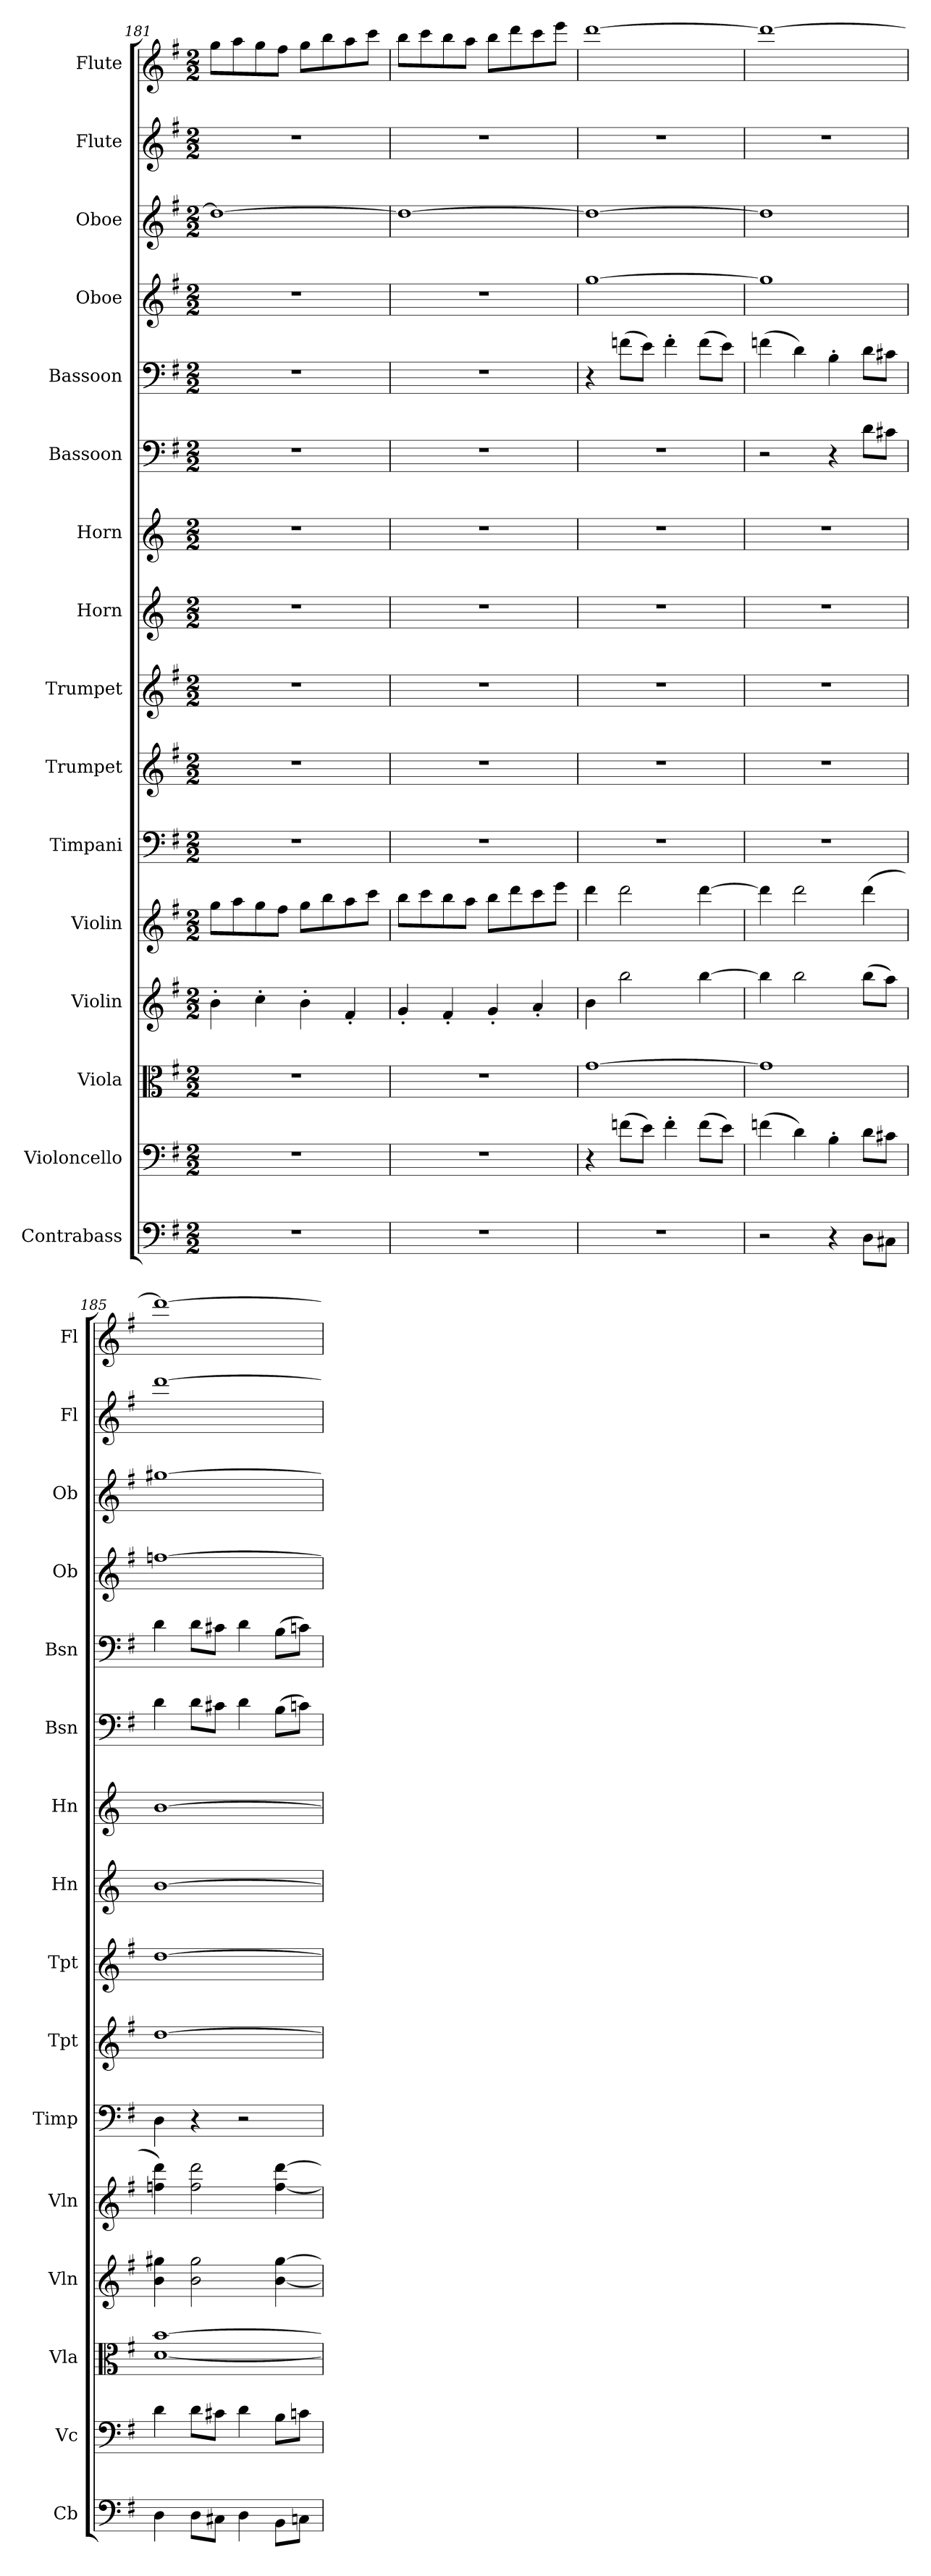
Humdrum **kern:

**kern	**kern	**kern	**kern	**kern	**kern	**kern	**kern	**kern	**kern	**kern	**kern	**kern	**kern	**kern	**kern
*part16	*part15	*part14	*part13	*part12	*part11	*part10	*part9	*part8	*part7	*part6	*part5	*part4	*part3	*part2	*part1
*staff16	*staff15	*staff14	*staff13	*staff12	*staff11	*staff10	*staff9	*staff8	*staff7	*staff6	*staff5	*staff4	*staff3	*staff2	*staff1
*I"Contrabass	*I"Violoncello	*I"Viola	*I"Violin	*I"Violin	*I"Timpani	*I"Trumpet	*I"Trumpet	*I"Horn	*I"Horn	*I"Bassoon	*I"Bassoon	*I"Oboe	*I"Oboe	*I"Flute	*I"Flute
*I'Cb	*I'Vc	*I'Vla	*I'Vln	*I'Vln	*I'Timp	*I'Tpt	*I'Tpt	*I'Hn	*I'Hn	*I'Bsn	*I'Bsn	*I'Ob	*I'Ob	*I'Fl	*I'Fl
*clefF4	*clefF4	*clefC3	*clefG2	*clefG2	*	*clefG2	*clefG2	*clefG2	*clefG2	*clefF4	*clefF4	*clefG2	*clefG2	*clefG2	*clefG2
*k[f#]	*k[f#]	*k[f#]	*k[f#]	*k[f#]	*k[f#]	*k[f#]	*k[f#]	*k[]	*k[]	*k[f#]	*k[f#]	*k[f#]	*k[f#]	*k[f#]	*k[f#]
*M2/2	*M2/2	*M2/2	*M2/2	*M2/2	*M2/2	*M2/2	*M2/2	*M2/2	*M2/2	*M2/2	*M2/2	*M2/2	*M2/2	*M2/2	*M2/2
=181	=181	=181	=181	=181	=181	=181	=181	=181	=181	=181	=181	=181	=181	=181	=181
1r	1r	1r	4b'\	8gg\L	1r	1r	1r	1r	1r	1r	1r	1r	1dd\_	1r	8gg\L
.	.	.	.	8aa\	.	.	.	.	.	.	.	.	.	.	8aa\
.	.	.	4cc'\	8gg\	.	.	.	.	.	.	.	.	.	.	8gg\
.	.	.	.	8ff#\J	.	.	.	.	.	.	.	.	.	.	8ff#\J
.	.	.	4b'\	8gg\L	.	.	.	.	.	.	.	.	.	.	8gg\L
.	.	.	.	8bb\	.	.	.	.	.	.	.	.	.	.	8bb\
.	.	.	4f#'/	8aa\	.	.	.	.	.	.	.	.	.	.	8aa\
.	.	.	.	8ccc\J	.	.	.	.	.	.	.	.	.	.	8ccc\J
=182	=182	=182	=182	=182	=182	=182	=182	=182	=182	=182	=182	=182	=182	=182	=182
1r	1r	1r	4g'/	8bb\L	1r	1r	1r	1r	1r	1r	1r	1r	1dd\_	1r	8bb\L
.	.	.	.	8ccc\	.	.	.	.	.	.	.	.	.	.	8ccc\
.	.	.	4f#'/	8bb\	.	.	.	.	.	.	.	.	.	.	8bb\
.	.	.	.	8aa\J	.	.	.	.	.	.	.	.	.	.	8aa\J
.	.	.	4g'/	8bb\L	.	.	.	.	.	.	.	.	.	.	8bb\L
.	.	.	.	8ddd\	.	.	.	.	.	.	.	.	.	.	8ddd\
.	.	.	4a'/	8ccc\	.	.	.	.	.	.	.	.	.	.	8ccc\
.	.	.	.	8eee\J	.	.	.	.	.	.	.	.	.	.	8eee\J
=183	=183	=183	=183	=183	=183	=183	=183	=183	=183	=183	=183	=183	=183	=183	=183
1r	4r	[1g\	4b\	4ddd\	1r	1r	1r	1r	1r	1r	4r	[1gg\	1dd\_	1r	[1ddd\
.	(8fn\L	.	2bb\	2ddd\	.	.	.	.	.	.	(8fn\L	.	.	.	.
.	8e\J)	.	.	.	.	.	.	.	.	.	8e\J)	.	.	.	.
.	4f'\	.	.	.	.	.	.	.	.	.	4f'\	.	.	.	.
.	(8f\L	.	[4bb\	[4ddd\	.	.	.	.	.	.	(8f\L	.	.	.	.
.	8e\J)	.	.	.	.	.	.	.	.	.	8e\J)	.	.	.	.
=184	=184	=184	=184	=184	=184	=184	=184	=184	=184	=184	=184	=184	=184	=184	=184
2r	(4fn\	1g\]	4bb\]	4ddd\]	1r	1r	1r	1r	1r	2r	(4fn\	1gg\]	1dd\]	1r	1ddd\_
.	4d\)	.	2bb\	2ddd\	.	.	.	.	.	.	4d\)	.	.	.	.
4r	4B'\	.	.	.	.	.	.	.	.	4r	4B'\	.	.	.	.
8D\L	8d\L	.	(8bb\L	(4ddd\	.	.	.	.	.	8d\L	8d\L	.	.	.	.
8C#X\J	8c#X\J	.	8aa\J)	.	.	.	.	.	.	8c#X\J	8c#X\J	.	.	.	.
=185	=185	=185	=185	=185	=185	=185	=185	=185	=185	=185	=185	=185	=185	=185	=185
4D\	4d\	[1d\ [1b\	4b\ 4gg#X\	4ffn\ 4ddd\)	4D\	[1dd\	[1dd\	[1b\	[1b\	4d\	4d\	[1ffn\	[1gg#X\	[1ddd\	1ddd\_
8D\L	8d\L	.	2b\ 2gg#\	2ff\ 2ddd\	4r	.	.	.	.	8d\L	8d\L	.	.	.	.
8C#X\J	8c#X\J	.	.	.	.	.	.	.	.	8c#X\J	8c#X\J	.	.	.	.
4D\	4d\	.	.	.	2r	.	.	.	.	4d\	4d\	.	.	.	.
8BB\L	8B\L	.	[4b\ [4gg#\	[4ff\ [4ddd\	.	.	.	.	.	(8B\L	(8B\L	.	.	.	.
8Cn\J	8cn\J	.	.	.	.	.	.	.	.	8cn\J)	8cn\J)	.	.	.	.
=	=	=	=	=	=	=	=	=	=	=	=	=	=	=	=
*-	*-	*-	*-	*-	*-	*-	*-	*-	*-	*-	*-	*-	*-	*-	*-
